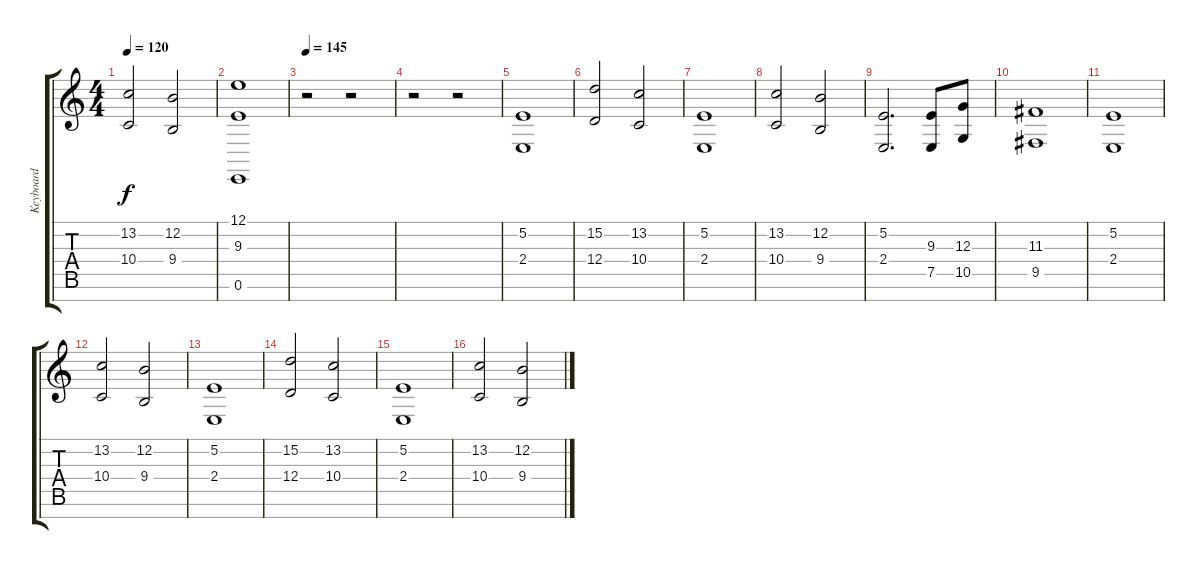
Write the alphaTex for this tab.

\track ("Keyboard" "Keyboard") {instrument synthstrings2}
\staff {score tabs}
\tuning (E4 B3 G3 D3 A2 E2 B1) {hide}
\ts (4 4)
\tempo 120
\clef g2
\ks c
(13.2 10.4).2{dy f} (12.2 9.4).2 |
(12.1 9.3 0.6).1 |
\tempo 145
r.2 r.2 |
r.2 r.2 |
(5.2 2.4).1 |
(15.2 12.4).2 (13.2 10.4).2 |
(5.2 2.4).1 |
(13.2 10.4).2 (12.2 9.4).2 |
(5.2 2.4).2{d} (9.3 7.5).8 (12.3 10.5).8 |
(11.3 9.5).1 |
(5.2 2.4).1 |
(13.2 10.4).2 (12.2 9.4).2 |
(5.2 2.4).1 |
(15.2 12.4).2 (13.2 10.4).2 |
(5.2 2.4).1 |
(13.2 10.4).2 (12.2 9.4).2
